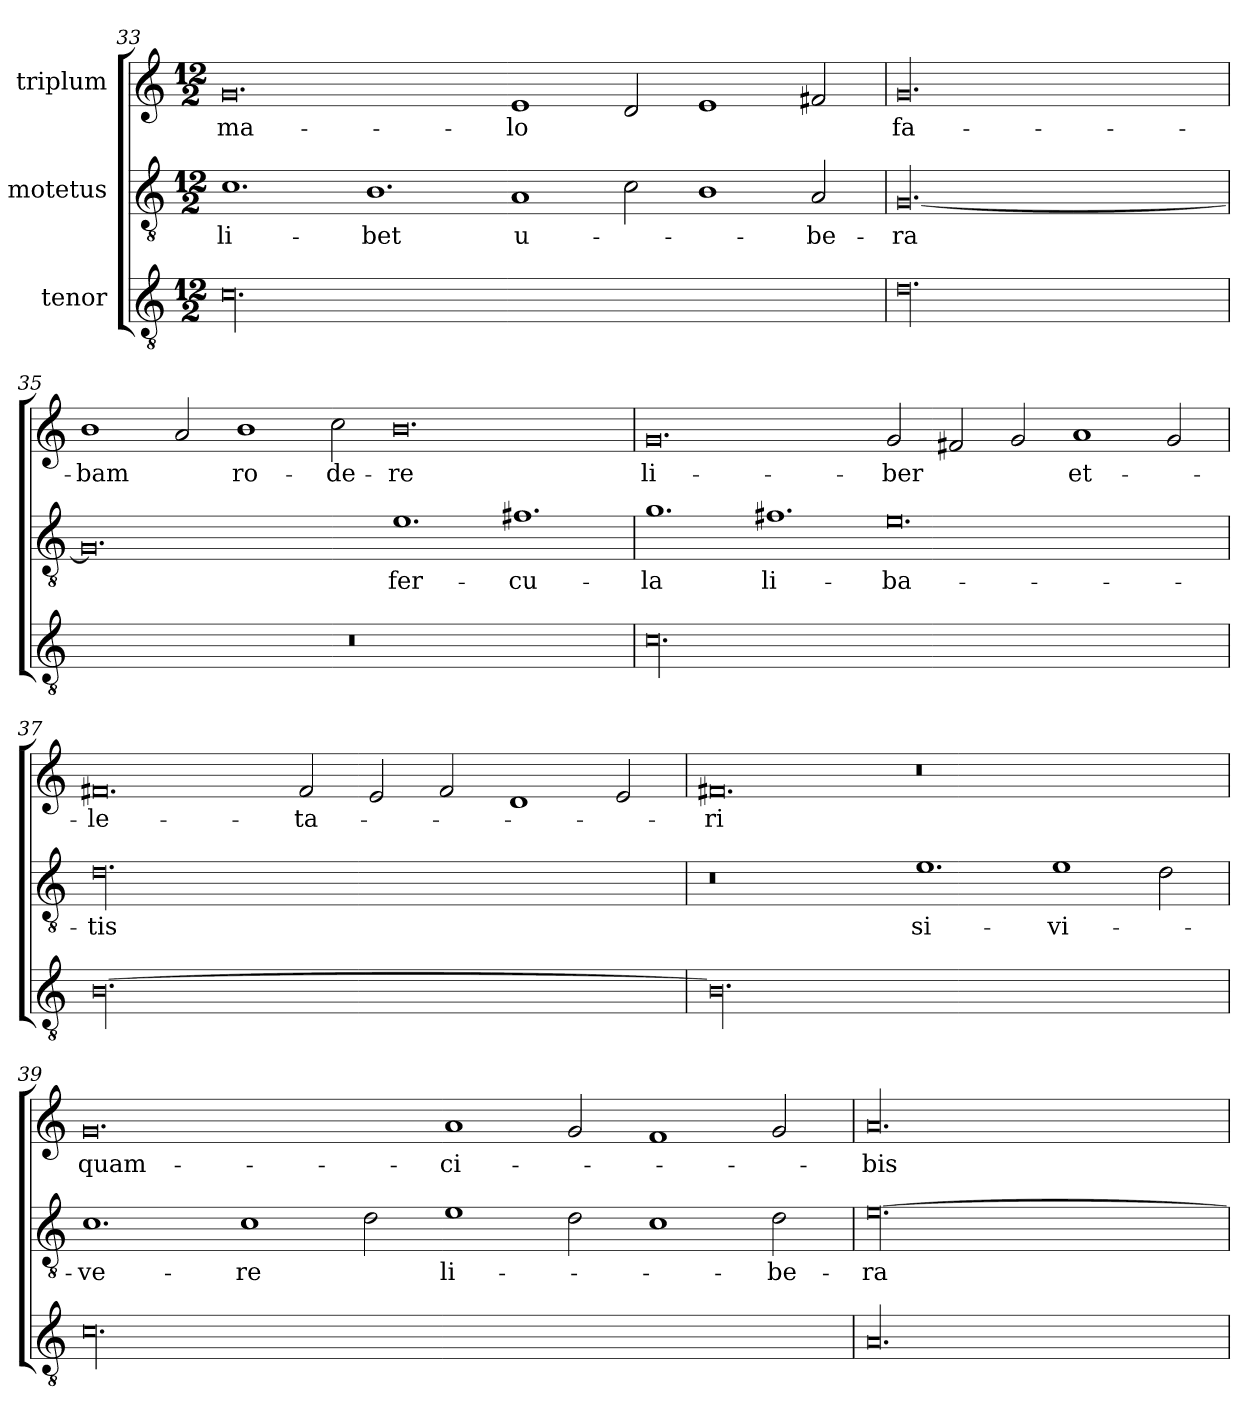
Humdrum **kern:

**kern	**kern	**text	**kern	**text
*part3	*part2	*part2	*part1	*part1
*staff3	*staff2	*staff2	*staff1	*staff1
*I"tenor	*I"motetus	*	*I"triplum	*
*clefGv2	*clefGv2	*	*clefG2	*
*k[]	*k[]	*	*k[]	*
*C:	*C:	*	*C:	*
*M12/2	*M12/2	*	*M12/2	*
=33	=33	=33	=33	=33
00.c\	1.c\	-li-	0.g/	ma-
.	1.B\	-bet	.	.
.	1A/	u-	1e/	-lo
.	2c\	.	2d/	.
.	1B\	.	1e/	.
.	2A/	-be-	2f#X/	.
=34	=34	=34	=34	=34
00.d\	[00.G/	-ra	00.g/	fa-
=35	=35	=35	=35	=35
00.r	0.G/]	.	1b\	-bam
.	.	.	2a/	.
.	.	.	1b\	ro-
.	.	.	2cc\	-de-
.	1.e\	fer-	0.b\	-re
.	1.f#X\	-cu-	.	.
=36	=36	=36	=36	=36
00.c\	1.g\	-la	0.g/	li-
.	1.f#X\	li-	.	.
.	0.e\	-ba-	2g/	-ber
.	.	.	2f#X/	.
.	.	.	2g/	.
.	.	.	1a/	et-
.	.	.	2g/	.
=37	=37	=37	=37	=37
[00.B\	00.d\	-tis	0.f#X/	le-
.	.	.	2f#/	-ta-
.	.	.	2e/	.
.	.	.	2f#/	.
.	.	.	1d/	.
.	.	.	2e/	.
=38	=38	=38	=38	=38
00.B\]	0.r	.	0.f#X/	-ri
.	1.e\	si-	0.r	.
.	1e\	vi-	.	.
.	2d\	.	.	.
=39	=39	=39	=39	=39
00.c\	1.c\	-ve-	0.g/	quam-
.	1c\	-re	.	.
.	2d\	.	.	.
.	1e\	li-	1a/	ci-
.	2d\	.	2g/	.
.	1c\	.	1f/	.
.	2d\	-be-	2g/	.
=40	=40	=40	=40	=40
00.A/	[00.e\	-ra	00.a/	-bis
=	=	=	=	=
*-	*-	*-	*-	*-
